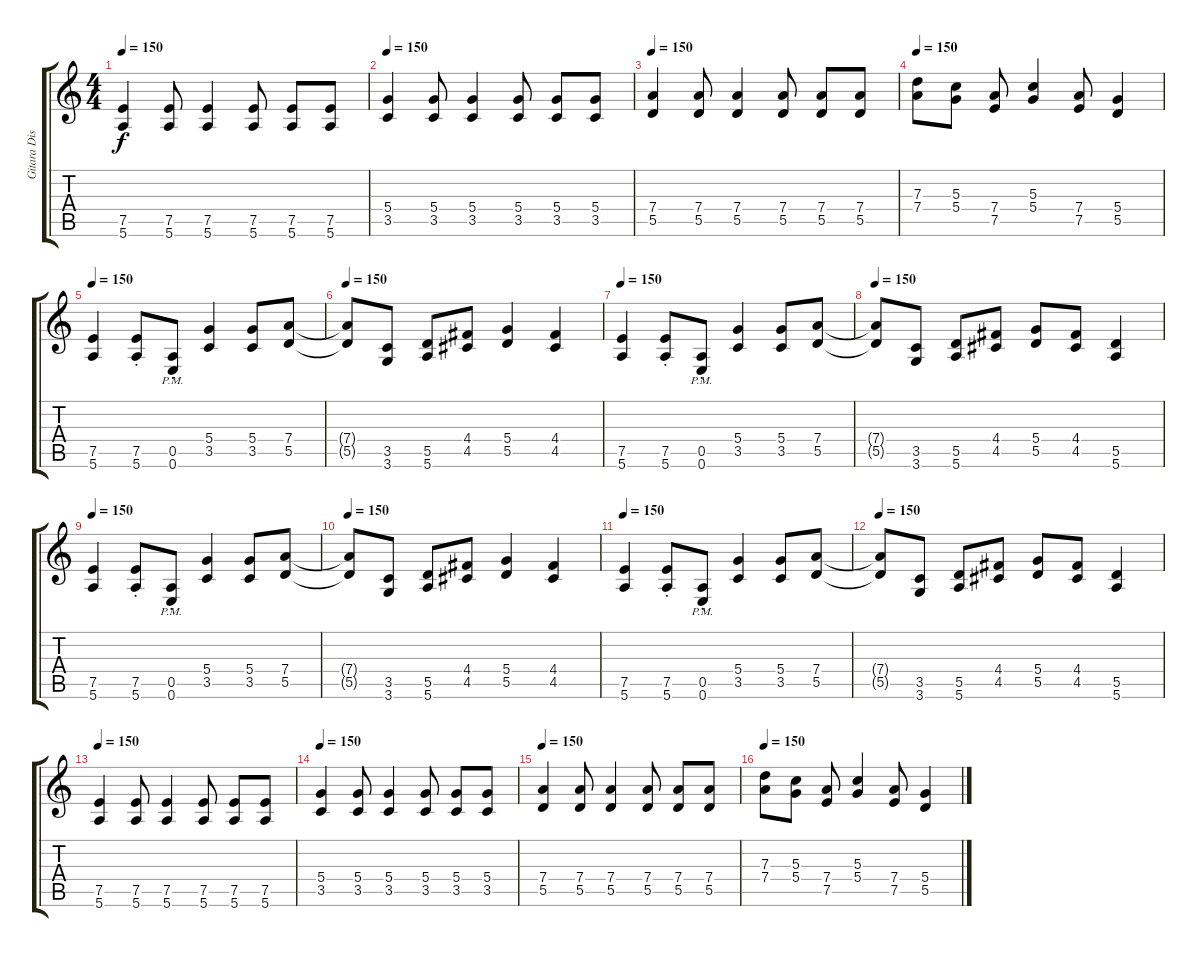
\track ("Gitara Distortion" "Gitara Dis") {instrument distortionguitar}
\staff {score tabs}
\tuning (E4 B3 G3 D3 A2 E2) {hide}
\ts (4 4)
\tempo 150
\clef g2
\ks aminor
(7.5 5.6).4{dy f} (7.5 5.6).8 (7.5 5.6).4 (7.5 5.6).8 (7.5 5.6).8 (7.5 5.6).8 |
\tempo 150
(5.4 3.5).4 (5.4 3.5).8 (5.4 3.5).4 (5.4 3.5).8 (5.4 3.5).8 (5.4 3.5).8 |
\tempo 150
(7.4 5.5).4 (7.4 5.5).8 (7.4 5.5).4 (7.4 5.5).8 (7.4 5.5).8 (7.4 5.5).8 |
\tempo 150
(7.3 7.4).8 (5.3 5.4).8 (7.4 7.5).8 (5.3 5.4).4 (7.4 7.5).8 (5.4 5.5).4 |
\tempo 150
(7.5 5.6).4 (7.5{st} 5.6{st}).8 (0.5{pm st} 0.6{pm st}).8 (5.4 3.5).4 (5.4 3.5).8 (7.4 5.5).8 |
\tempo 150
(7.4{t} 5.5{t}).8 (3.5 3.6).8 (5.5 5.6).8 (4.4 4.5).8 (5.4 5.5).4 (4.4 4.5).4 |
\tempo 150
(7.5 5.6).4 (7.5{st} 5.6{st}).8 (0.5{pm st} 0.6{pm st}).8 (5.4 3.5).4 (5.4 3.5).8 (7.4 5.5).8 |
\tempo 150
(7.4{t} 5.5{t}).8 (3.5 3.6).8 (5.5 5.6).8 (4.4 4.5).8 (5.4 5.5).8 (4.4 4.5).8 (5.5 5.6).4 |
\tempo 150
(7.5 5.6).4 (7.5{st} 5.6{st}).8 (0.5{pm st} 0.6{pm st}).8 (5.4 3.5).4 (5.4 3.5).8 (7.4 5.5).8 |
\tempo 150
(7.4{t} 5.5{t}).8 (3.5 3.6).8 (5.5 5.6).8 (4.4 4.5).8 (5.4 5.5).4 (4.4 4.5).4 |
\tempo 150
(7.5 5.6).4 (7.5{st} 5.6{st}).8 (0.5{pm st} 0.6{pm st}).8 (5.4 3.5).4 (5.4 3.5).8 (7.4 5.5).8 |
\tempo 150
(7.4{t} 5.5{t}).8 (3.5 3.6).8 (5.5 5.6).8 (4.4 4.5).8 (5.4 5.5).8 (4.4 4.5).8 (5.5 5.6).4 |
\tempo 150
(7.5 5.6).4 (7.5 5.6).8 (7.5 5.6).4 (7.5 5.6).8 (7.5 5.6).8 (7.5 5.6).8 |
\tempo 150
(5.4 3.5).4 (5.4 3.5).8 (5.4 3.5).4 (5.4 3.5).8 (5.4 3.5).8 (5.4 3.5).8 |
\tempo 150
(7.4 5.5).4 (7.4 5.5).8 (7.4 5.5).4 (7.4 5.5).8 (7.4 5.5).8 (7.4 5.5).8 |
\tempo 150
(7.3 7.4).8 (5.3 5.4).8 (7.4 7.5).8 (5.3 5.4).4 (7.4 7.5).8 (5.4 5.5).4
